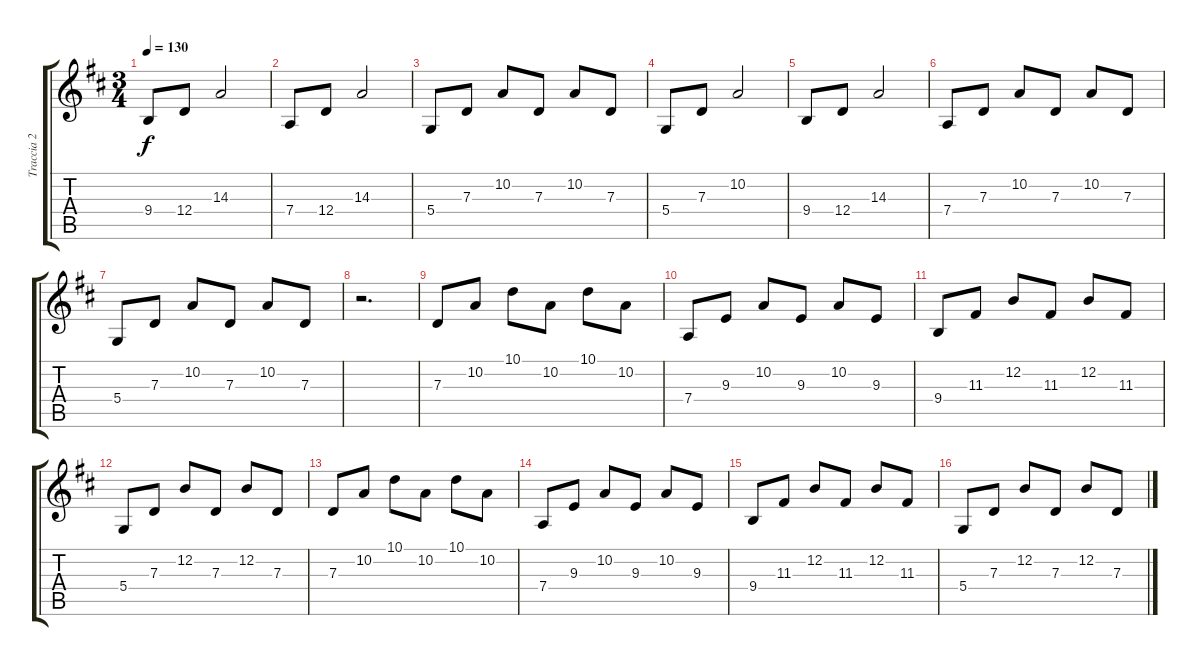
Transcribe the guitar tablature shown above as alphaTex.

\track ("Traccia 2" "Traccia 2") {instrument acousticgrandpiano}
\staff {score tabs}
\tuning (E4 B3 G3 D3 A2 E2) {hide}
\ts (3 4)
\tempo 130
\clef g2
\ks d
9.4.8{dy f} 12.4.8 14.3.2 |
7.4.8 12.4.8 14.3.2 |
5.4.8 7.3.8 10.2.8 7.3.8 10.2.8 7.3.8 |
5.4.8 7.3.8 10.2.2 |
9.4.8 12.4.8 14.3.2 |
7.4.8 7.3.8 10.2.8 7.3.8 10.2.8 7.3.8 |
5.4.8 7.3.8 10.2.8 7.3.8 10.2.8 7.3.8 |
r.2{d} |
7.3.8 10.2.8 10.1.8 10.2.8 10.1.8 10.2.8 |
7.4.8 9.3.8 10.2.8 9.3.8 10.2.8 9.3.8 |
9.4.8 11.3.8 12.2.8 11.3.8 12.2.8 11.3.8 |
5.4.8 7.3.8 12.2.8 7.3.8 12.2.8 7.3.8 |
7.3.8 10.2.8 10.1.8 10.2.8 10.1.8 10.2.8 |
7.4.8 9.3.8 10.2.8 9.3.8 10.2.8 9.3.8 |
9.4.8 11.3.8 12.2.8 11.3.8 12.2.8 11.3.8 |
5.4.8 7.3.8 12.2.8 7.3.8 12.2.8 7.3.8
